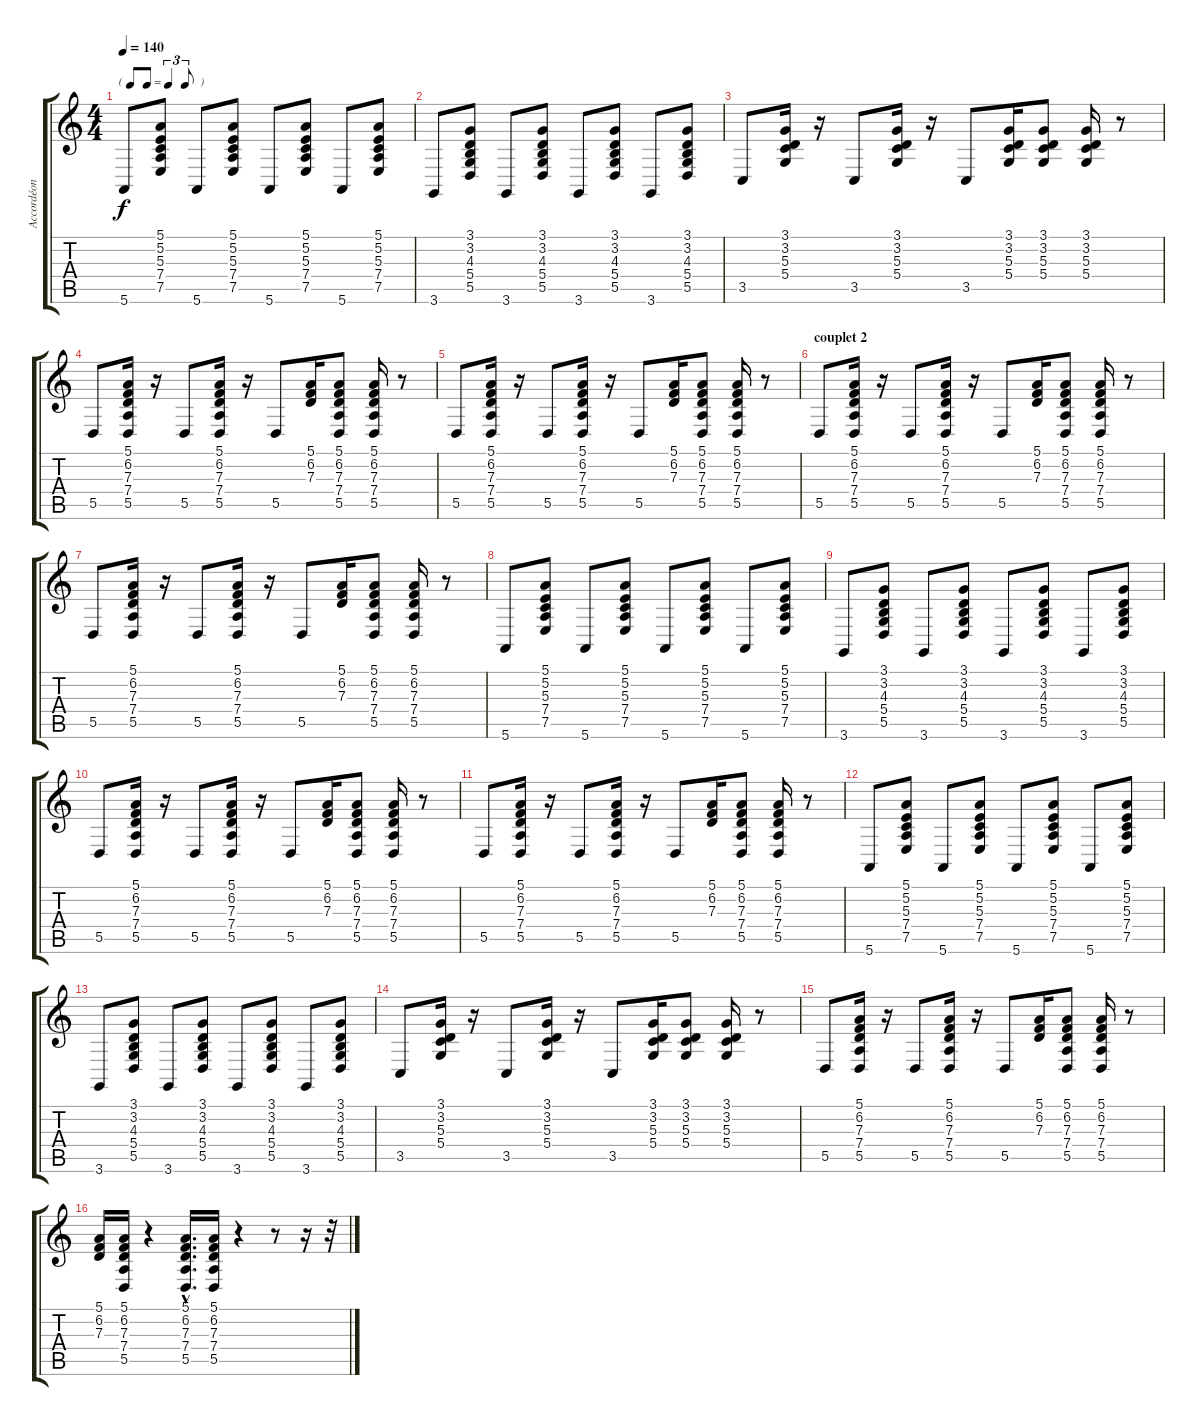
\track ("Accordéon" "Accordéon") {instrument accordion}
\staff {score tabs}
\tuning (E4 B3 G3 D3 A2 E2) {hide}
\ts (4 4)
\tf triplet8th
\tempo 140
\clef g2
\ks c
5.6.8{dy f} (5.1 5.2 5.3 7.4 7.5).8 5.6.8 (5.1 5.2 5.3 7.4 7.5).8 5.6.8 (5.1 5.2 5.3 7.4 7.5).8 5.6.8 (5.1 5.2 5.3 7.4 7.5).8 |
3.6.8 (3.1 3.2 4.3 5.4 5.5).8 3.6.8 (3.1 3.2 4.3 5.4 5.5).8 3.6.8 (3.1 3.2 4.3 5.4 5.5).8 3.6.8 (3.1 3.2 4.3 5.4 5.5).8 |
3.5.8 (3.1 3.2 5.3 5.4).16 r.16 3.5.8 (3.1 3.2 5.3 5.4).16 r.16 3.5.8 (3.1 3.2 5.3 5.4).16 (3.1 3.2 5.3 5.4).8 (3.1 3.2 5.3 5.4).16 r.8 |
5.5.8 (5.1 6.2 7.3 7.4 5.5).16 r.16 5.5.8 (5.1 6.2 7.3 7.4 5.5).16 r.16 5.5.8 (5.1 6.2 7.3).16 (5.1 6.2 7.3 7.4 5.5).8 (5.1 6.2 7.3 7.4 5.5).16 r.8 |
5.5.8 (5.1 6.2 7.3 7.4 5.5).16 r.16 5.5.8 (5.1 6.2 7.3 7.4 5.5).16 r.16 5.5.8 (5.1 6.2 7.3).16 (5.1 6.2 7.3 7.4 5.5).8 (5.1 6.2 7.3 7.4 5.5).16 r.8 |
\section ("" "couplet 2")
5.5.8 (5.1 6.2 7.3 7.4 5.5).16 r.16 5.5.8 (5.1 6.2 7.3 7.4 5.5).16 r.16 5.5.8 (5.1 6.2 7.3).16 (5.1 6.2 7.3 7.4 5.5).8 (5.1 6.2 7.3 7.4 5.5).16 r.8 |
5.5.8 (5.1 6.2 7.3 7.4 5.5).16 r.16 5.5.8 (5.1 6.2 7.3 7.4 5.5).16 r.16 5.5.8 (5.1 6.2 7.3).16 (5.1 6.2 7.3 7.4 5.5).8 (5.1 6.2 7.3 7.4 5.5).16 r.8 |
5.6.8 (5.1 5.2 5.3 7.4 7.5).8 5.6.8 (5.1 5.2 5.3 7.4 7.5).8 5.6.8 (5.1 5.2 5.3 7.4 7.5).8 5.6.8 (5.1 5.2 5.3 7.4 7.5).8 |
3.6.8 (3.1 3.2 4.3 5.4 5.5).8 3.6.8 (3.1 3.2 4.3 5.4 5.5).8 3.6.8 (3.1 3.2 4.3 5.4 5.5).8 3.6.8 (3.1 3.2 4.3 5.4 5.5).8 |
5.5.8 (5.1 6.2 7.3 7.4 5.5).16 r.16 5.5.8 (5.1 6.2 7.3 7.4 5.5).16 r.16 5.5.8 (5.1 6.2 7.3).16 (5.1 6.2 7.3 7.4 5.5).8 (5.1 6.2 7.3 7.4 5.5).16 r.8 |
5.5.8 (5.1 6.2 7.3 7.4 5.5).16 r.16 5.5.8 (5.1 6.2 7.3 7.4 5.5).16 r.16 5.5.8 (5.1 6.2 7.3).16 (5.1 6.2 7.3 7.4 5.5).8 (5.1 6.2 7.3 7.4 5.5).16 r.8 |
5.6.8 (5.1 5.2 5.3 7.4 7.5).8 5.6.8 (5.1 5.2 5.3 7.4 7.5).8 5.6.8 (5.1 5.2 5.3 7.4 7.5).8 5.6.8 (5.1 5.2 5.3 7.4 7.5).8 |
3.6.8 (3.1 3.2 4.3 5.4 5.5).8 3.6.8 (3.1 3.2 4.3 5.4 5.5).8 3.6.8 (3.1 3.2 4.3 5.4 5.5).8 3.6.8 (3.1 3.2 4.3 5.4 5.5).8 |
3.5.8 (3.1 3.2 5.3 5.4).16 r.16 3.5.8 (3.1 3.2 5.3 5.4).16 r.16 3.5.8 (3.1 3.2 5.3 5.4).16 (3.1 3.2 5.3 5.4).8 (3.1 3.2 5.3 5.4).16 r.8 |
5.5.8 (5.1 6.2 7.3 7.4 5.5).16 r.16 5.5.8 (5.1 6.2 7.3 7.4 5.5).16 r.16 5.5.8 (5.1 6.2 7.3).16 (5.1 6.2 7.3 7.4 5.5).8 (5.1 6.2 7.3 7.4 5.5).16 r.8 |
(5.1 6.2 7.3).16 (5.1 6.2 7.3 7.4 5.5).16 r.4 (5.1{hac} 6.2{hac} 7.3{hac} 7.4{hac} 5.5{hac}).16{d} (5.1 6.2 7.3 7.4 5.5).16 r.4 r.8 r.16 r.32
